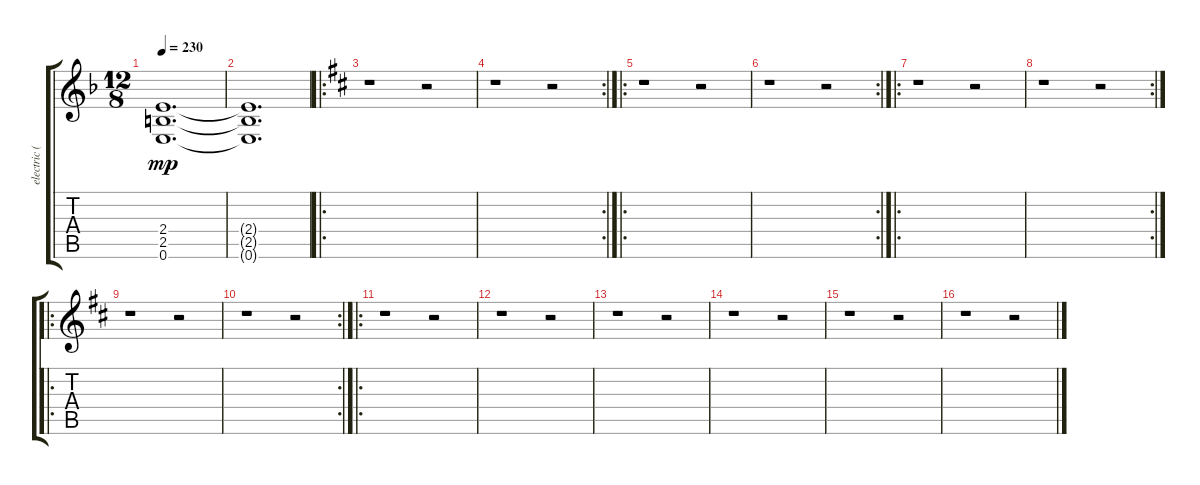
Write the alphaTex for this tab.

\track ("electric (low volume)" "electric (") {instrument distortionguitar}
\staff {score tabs}
\tuning (E4 B3 G3 D3 A2 E2) {hide}
\ts (12 8)
\tempo 230
\clef g2
\ks f
(2.4 2.5 0.6).1{d dy mp} |
(2.4{t} 2.5{t} 0.6{t}).1{d} |
\ro
\ks d
r.1 r.2 |
\rc 2
r.1 r.2 |
\ro
r.1 r.2 |
\rc 2
r.1 r.2 |
\ro
r.1 r.2 |
\rc 2
r.1 r.2 |
\ro
r.1 r.2 |
\rc 2
r.1 r.2 |
\ro
r.1 r.2 |
r.1 r.2 |
r.1 r.2 |
r.1 r.2 |
r.1 r.2 |
r.1 r.2
